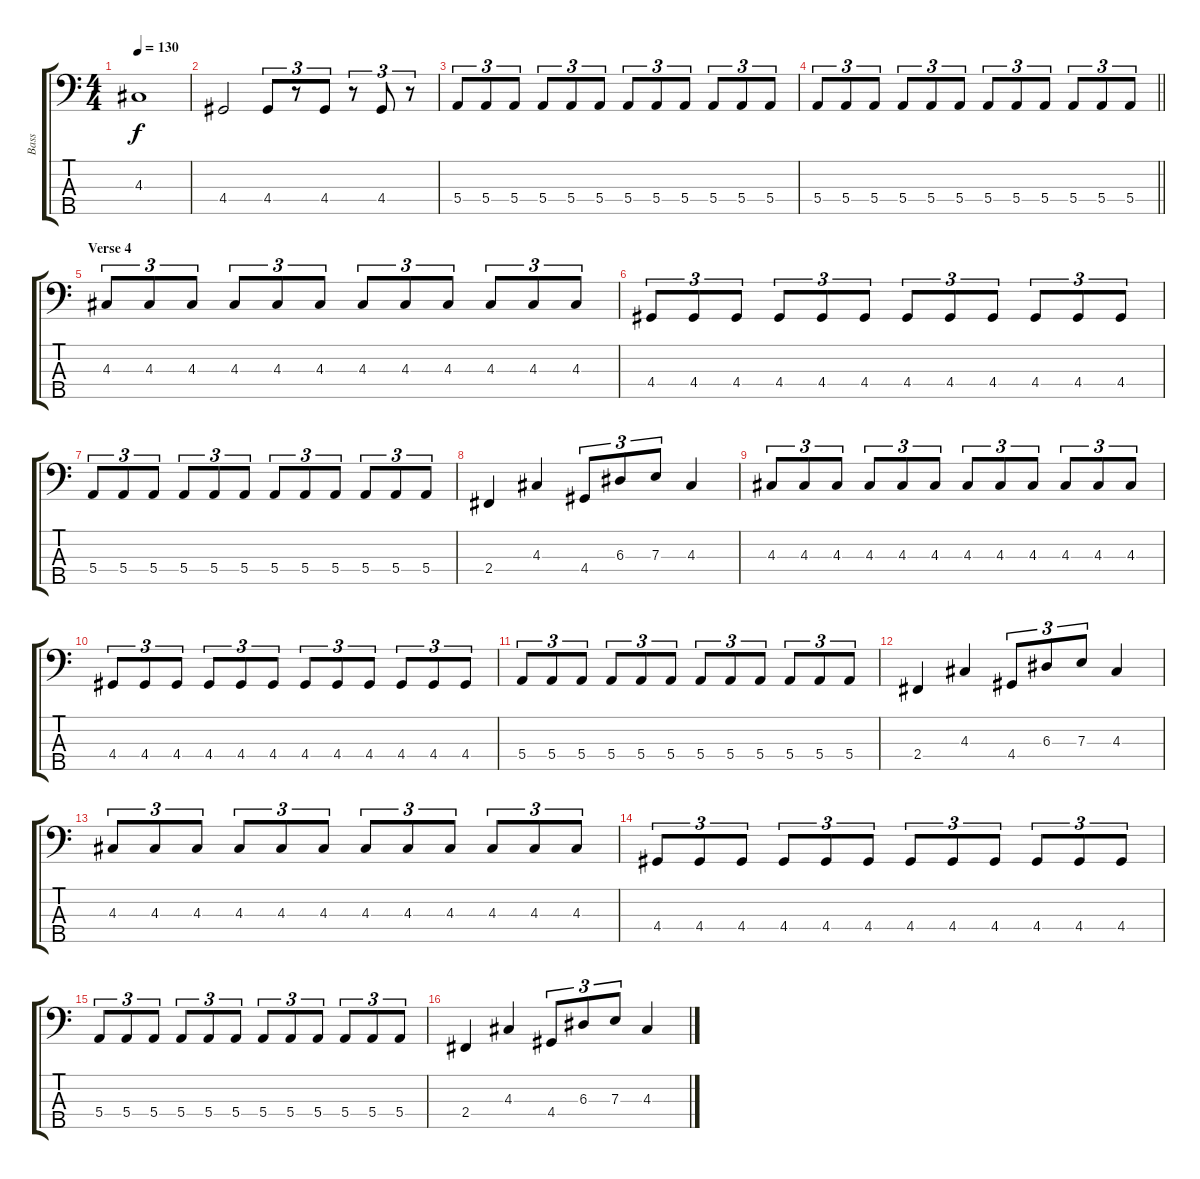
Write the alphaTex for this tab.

\track ("Bass" "Bass") {instrument electricbassfinger}
\staff {score tabs}
\tuning (G2 D2 A1 E1 B0) {hide}
\ts (4 4)
\tempo 130
\clef f4
\ks c
4.3.1{dy f} |
4.4.2 4.4.8{tu (3 2)} r.8{tu (3 2)} 4.4.8{tu (3 2)} r.8{tu (3 2)} 4.4.8{tu (3 2)} r.8{tu (3 2)} |
5.4.8{tu (3 2)} 5.4.8{tu (3 2)} 5.4.8{tu (3 2)} 5.4.8{tu (3 2)} 5.4.8{tu (3 2)} 5.4.8{tu (3 2)} 5.4.8{tu (3 2)} 5.4.8{tu (3 2)} 5.4.8{tu (3 2)} 5.4.8{tu (3 2)} 5.4.8{tu (3 2)} 5.4.8{tu (3 2)} |
\barLineRight lightlight
5.4.8{tu (3 2)} 5.4.8{tu (3 2)} 5.4.8{tu (3 2)} 5.4.8{tu (3 2)} 5.4.8{tu (3 2)} 5.4.8{tu (3 2)} 5.4.8{tu (3 2)} 5.4.8{tu (3 2)} 5.4.8{tu (3 2)} 5.4.8{tu (3 2)} 5.4.8{tu (3 2)} 5.4.8{tu (3 2)} |
\section ("" "Verse 4")
4.3.8{tu (3 2)} 4.3.8{tu (3 2)} 4.3.8{tu (3 2)} 4.3.8{tu (3 2)} 4.3.8{tu (3 2)} 4.3.8{tu (3 2)} 4.3.8{tu (3 2)} 4.3.8{tu (3 2)} 4.3.8{tu (3 2)} 4.3.8{tu (3 2)} 4.3.8{tu (3 2)} 4.3.8{tu (3 2)} |
4.4.8{tu (3 2)} 4.4.8{tu (3 2)} 4.4.8{tu (3 2)} 4.4.8{tu (3 2)} 4.4.8{tu (3 2)} 4.4.8{tu (3 2)} 4.4.8{tu (3 2)} 4.4.8{tu (3 2)} 4.4.8{tu (3 2)} 4.4.8{tu (3 2)} 4.4.8{tu (3 2)} 4.4.8{tu (3 2)} |
5.4.8{tu (3 2)} 5.4.8{tu (3 2)} 5.4.8{tu (3 2)} 5.4.8{tu (3 2)} 5.4.8{tu (3 2)} 5.4.8{tu (3 2)} 5.4.8{tu (3 2)} 5.4.8{tu (3 2)} 5.4.8{tu (3 2)} 5.4.8{tu (3 2)} 5.4.8{tu (3 2)} 5.4.8{tu (3 2)} |
2.4.4 4.3.4 4.4.8{tu (3 2)} 6.3.8{tu (3 2)} 7.3.8{tu (3 2)} 4.3.4 |
4.3.8{tu (3 2)} 4.3.8{tu (3 2)} 4.3.8{tu (3 2)} 4.3.8{tu (3 2)} 4.3.8{tu (3 2)} 4.3.8{tu (3 2)} 4.3.8{tu (3 2)} 4.3.8{tu (3 2)} 4.3.8{tu (3 2)} 4.3.8{tu (3 2)} 4.3.8{tu (3 2)} 4.3.8{tu (3 2)} |
4.4.8{tu (3 2)} 4.4.8{tu (3 2)} 4.4.8{tu (3 2)} 4.4.8{tu (3 2)} 4.4.8{tu (3 2)} 4.4.8{tu (3 2)} 4.4.8{tu (3 2)} 4.4.8{tu (3 2)} 4.4.8{tu (3 2)} 4.4.8{tu (3 2)} 4.4.8{tu (3 2)} 4.4.8{tu (3 2)} |
5.4.8{tu (3 2)} 5.4.8{tu (3 2)} 5.4.8{tu (3 2)} 5.4.8{tu (3 2)} 5.4.8{tu (3 2)} 5.4.8{tu (3 2)} 5.4.8{tu (3 2)} 5.4.8{tu (3 2)} 5.4.8{tu (3 2)} 5.4.8{tu (3 2)} 5.4.8{tu (3 2)} 5.4.8{tu (3 2)} |
2.4.4 4.3.4 4.4.8{tu (3 2)} 6.3.8{tu (3 2)} 7.3.8{tu (3 2)} 4.3.4 |
4.3.8{tu (3 2)} 4.3.8{tu (3 2)} 4.3.8{tu (3 2)} 4.3.8{tu (3 2)} 4.3.8{tu (3 2)} 4.3.8{tu (3 2)} 4.3.8{tu (3 2)} 4.3.8{tu (3 2)} 4.3.8{tu (3 2)} 4.3.8{tu (3 2)} 4.3.8{tu (3 2)} 4.3.8{tu (3 2)} |
4.4.8{tu (3 2)} 4.4.8{tu (3 2)} 4.4.8{tu (3 2)} 4.4.8{tu (3 2)} 4.4.8{tu (3 2)} 4.4.8{tu (3 2)} 4.4.8{tu (3 2)} 4.4.8{tu (3 2)} 4.4.8{tu (3 2)} 4.4.8{tu (3 2)} 4.4.8{tu (3 2)} 4.4.8{tu (3 2)} |
5.4.8{tu (3 2)} 5.4.8{tu (3 2)} 5.4.8{tu (3 2)} 5.4.8{tu (3 2)} 5.4.8{tu (3 2)} 5.4.8{tu (3 2)} 5.4.8{tu (3 2)} 5.4.8{tu (3 2)} 5.4.8{tu (3 2)} 5.4.8{tu (3 2)} 5.4.8{tu (3 2)} 5.4.8{tu (3 2)} |
2.4.4 4.3.4 4.4.8{tu (3 2)} 6.3.8{tu (3 2)} 7.3.8{tu (3 2)} 4.3.4
